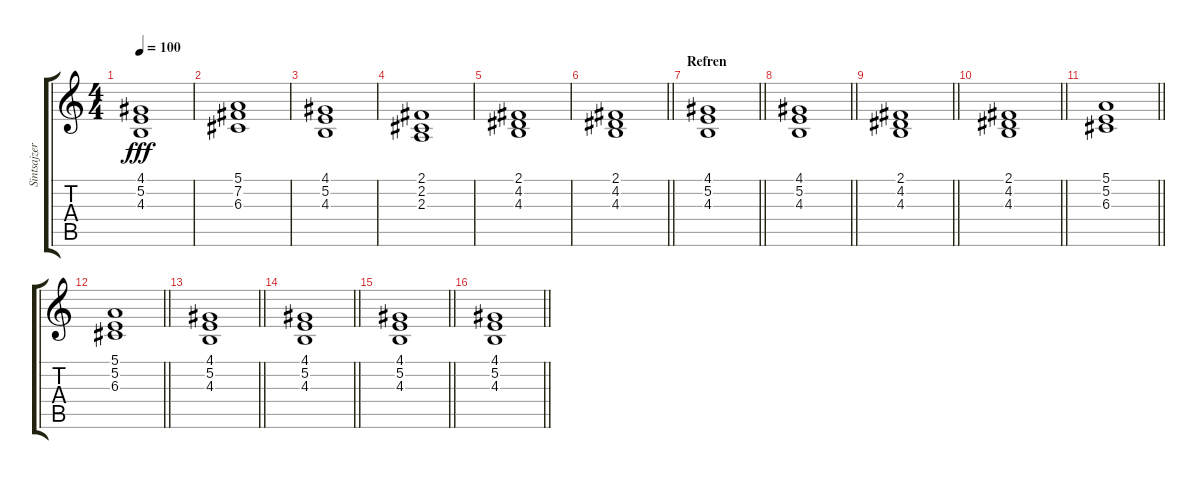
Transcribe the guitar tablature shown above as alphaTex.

\track ("Sintsajzer" "Sintsajzer") {instrument synthstrings1}
\staff {score tabs}
\tuning (E4 B3 G3 D3 A2 E2) {hide}
\ts (4 4)
\tempo 100
\clef g2
\ks c
(4.1 5.2 4.3).1{dy fff} |
(5.1 7.2 6.3).1 |
(4.1 5.2 4.3).1 |
(2.1 2.2 2.3).1 |
(2.1 4.2 4.3).1 |
\barLineRight lightlight
(2.1 4.2 4.3).1 |
\section ("" "Refren")
\barLineRight lightlight
(4.1 5.2 4.3).1 |
\barLineRight lightlight
(4.1 5.2 4.3).1 |
\barLineRight lightlight
(2.1 4.2 4.3).1 |
\barLineRight lightlight
(2.1 4.2 4.3).1 |
\barLineRight lightlight
(5.1 5.2 6.3).1 |
\barLineRight lightlight
(5.1 5.2 6.3).1 |
\barLineRight lightlight
(4.1 5.2 4.3).1 |
\barLineRight lightlight
(4.1 5.2 4.3).1 |
\barLineRight lightlight
(4.1 5.2 4.3).1 |
\barLineRight lightlight
(4.1 5.2 4.3).1
